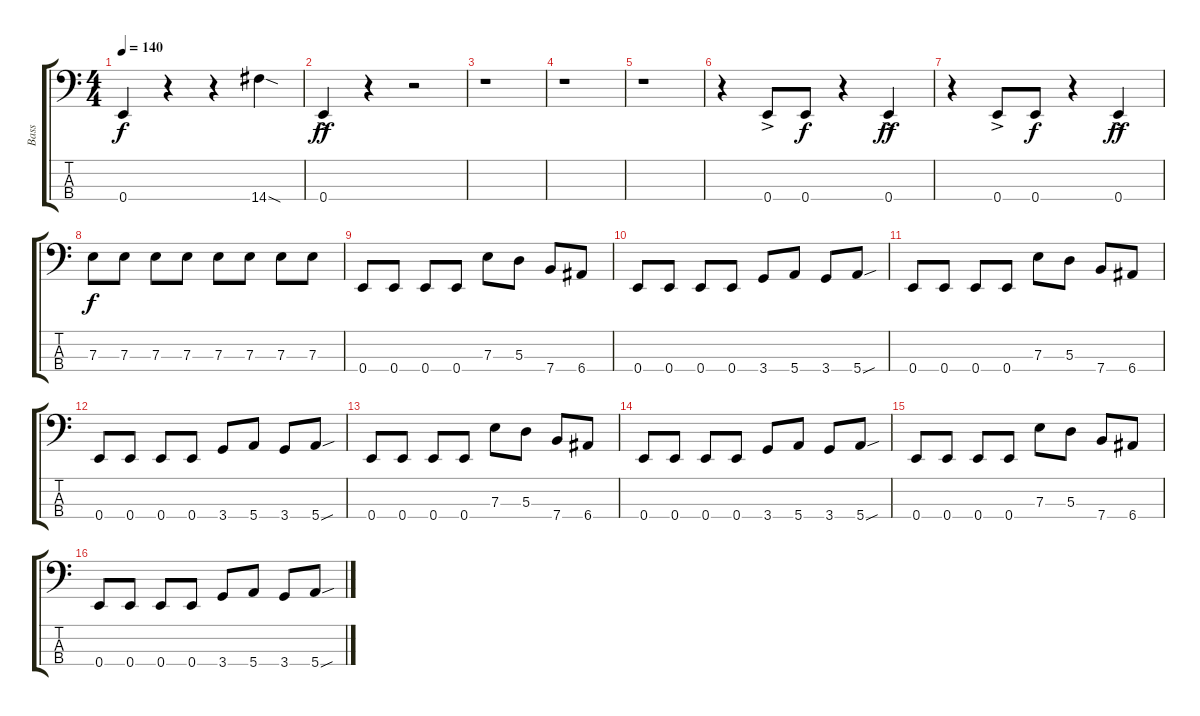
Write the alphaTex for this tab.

\track ("Bass" "Bass") {instrument electricbasspick}
\staff {score tabs}
\tuning (G2 D2 A1 E1) {hide}
\ts (4 4)
\tempo 140
\clef f4
\ks c
0.4.4{dy f} r.4 r.4 14.4{sod}.4 |
0.4{ac}.4{dy ff} r.4 r.2 |
r.1 |
r.1 |
r.1 |
r.4 0.4{ac}.8 0.4.8{dy f} r.4 0.4{ac}.4{dy ff} |
r.4 0.4{ac}.8 0.4.8{dy f} r.4 0.4{ac}.4{dy ff} |
7.3.8{dy f} 7.3.8 7.3.8 7.3.8 7.3.8 7.3.8 7.3.8 7.3.8 |
0.4.8 0.4.8 0.4.8 0.4.8 7.3.8 5.3.8 7.4.8 6.4.8 |
0.4.8 0.4.8 0.4.8 0.4.8 3.4.8 5.4.8 3.4.8 5.4{sou}.8 |
0.4.8 0.4.8 0.4.8 0.4.8 7.3.8 5.3.8 7.4.8 6.4.8 |
0.4.8 0.4.8 0.4.8 0.4.8 3.4.8 5.4.8 3.4.8 5.4{sou}.8 |
0.4.8 0.4.8 0.4.8 0.4.8 7.3.8 5.3.8 7.4.8 6.4.8 |
0.4.8 0.4.8 0.4.8 0.4.8 3.4.8 5.4.8 3.4.8 5.4{sou}.8 |
0.4.8 0.4.8 0.4.8 0.4.8 7.3.8 5.3.8 7.4.8 6.4.8 |
0.4.8 0.4.8 0.4.8 0.4.8 3.4.8 5.4.8 3.4.8 5.4{sou}.8
